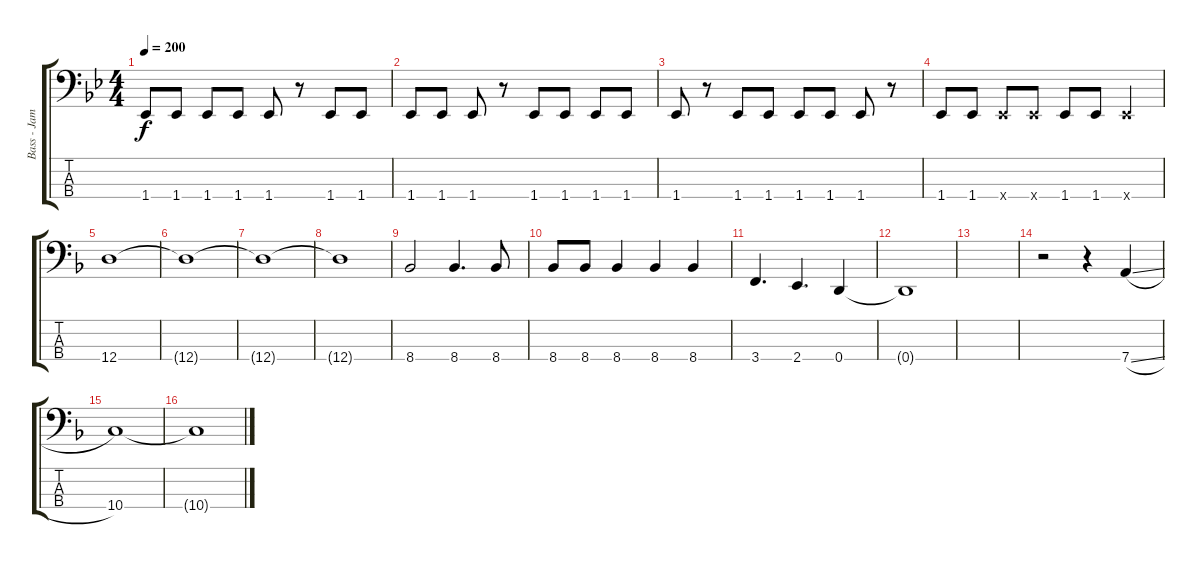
\track ("Bass - James Johnston" "Bass - Jam") {instrument electricbassfinger}
\staff {score tabs}
\tuning (G2 D2 A1 D1) {hide}
\ts (4 4)
\tempo 200
\clef f4
\ks bb
1.4.8{dy f} 1.4.8 1.4.8 1.4.8 1.4.8 r.8 1.4.8 1.4.8 |
1.4.8 1.4.8 1.4.8 r.8 1.4.8 1.4.8 1.4.8 1.4.8 |
1.4.8 r.8 1.4.8 1.4.8 1.4.8 1.4.8 1.4.8 r.8 |
1.4.8 1.4.8 1.4{x}.8 1.4{x}.8 1.4.8 1.4.8 1.4{x}.4 |
\ks f
12.4.1 |
12.4{t}.1 |
12.4{t}.1 |
12.4{t}.1 |
8.4.2 8.4.4{d} 8.4.8 |
8.4.8 8.4.8 8.4.4 8.4.4 8.4.4 |
3.4.4{d} 2.4.4{d} 0.4.4 |
0.4{t}.1 |
|
r.2 r.4 7.4{sl}.4 |
10.4.1 |
10.4{t}.1
